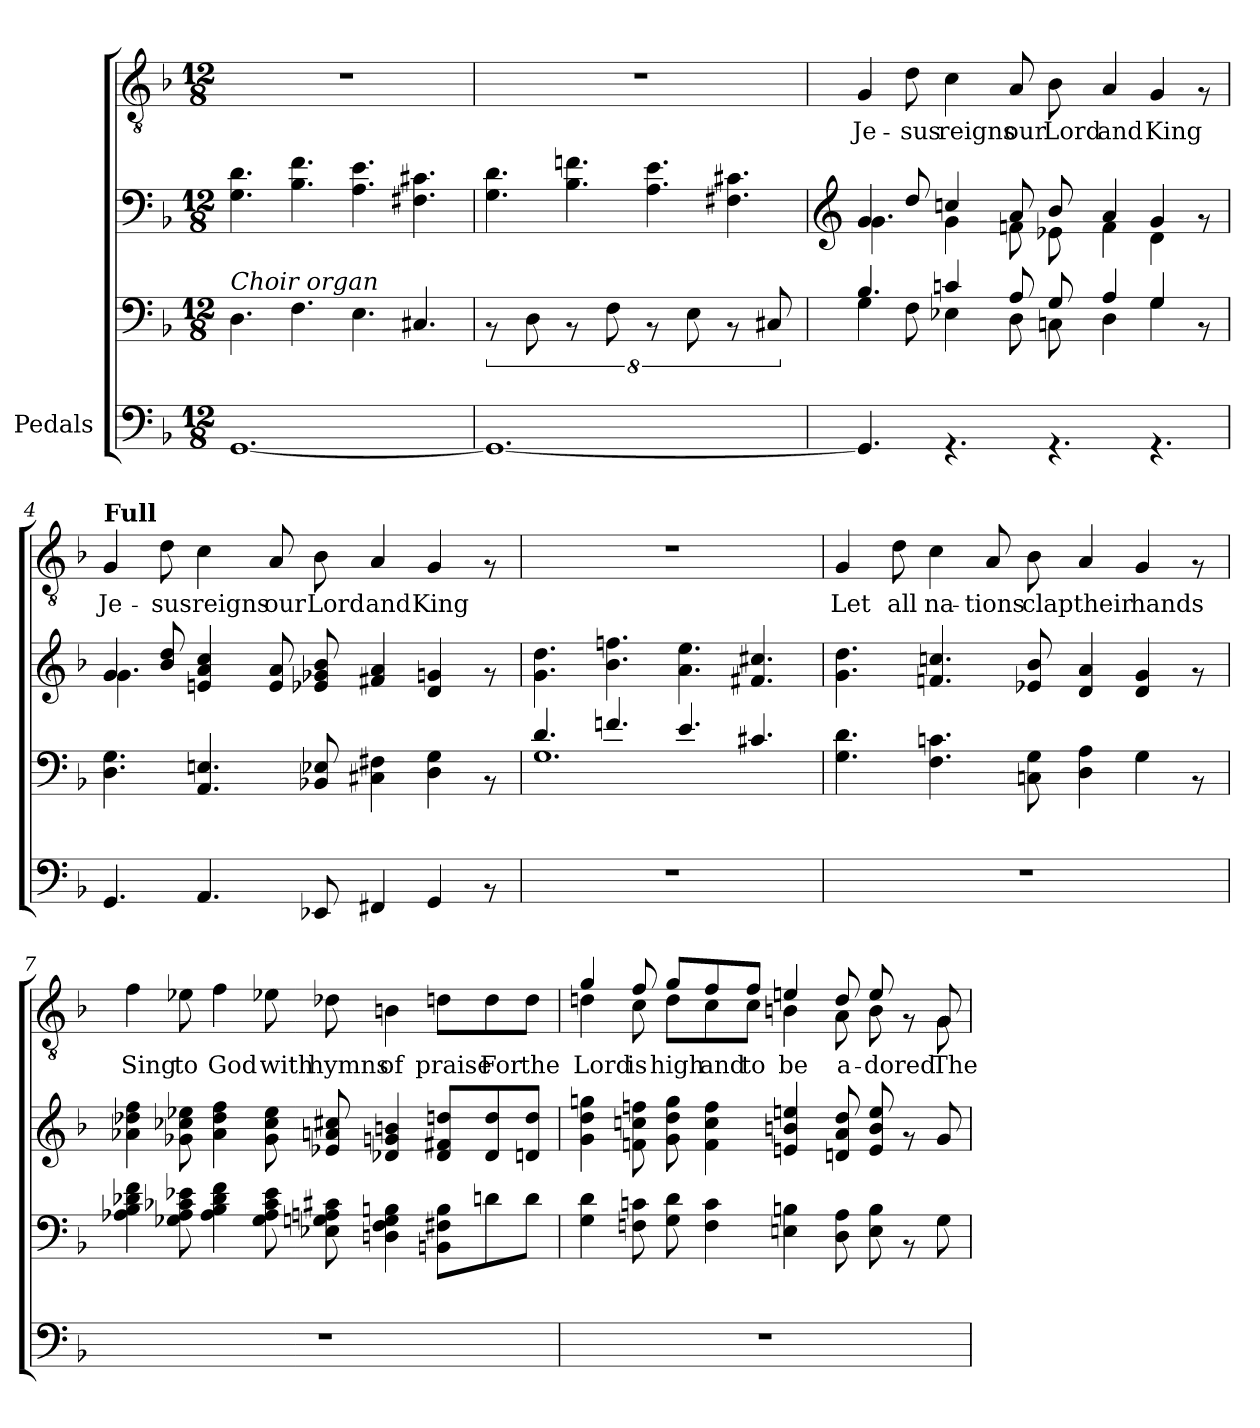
**kern	**kern	**kern	**kern	**text
*part4	*part3	*part2	*part1	*part1
*staff4	*staff3	*staff2	*staff1	*staff1
*I"Pedals	*	*	*	*
*clefF4	*clefF4	*clefF4	*clefGv2	*
*k[b-]	*k[b-]	*k[b-]	*k[b-]	*
*F:	*F:	*F:	*F:	*
*M12/8	*M12/8	*M12/8	*M12/8	*
=1	=1	=1	=1	=1
!	!LO:TX:a:i:t=Choir organ	!	!	!
[<1.GG	4.D\	4.G\ 4.d\	1.r	.
.	4.F\	4.B-\ 4.f\	.	.
.	4.E\	4.A\ 4.e\	.	.
.	4.C#X/	4.F#X\ 4.c#X\	.	.
=2	=2	=2	=2	=2
1.GG_	16%3rAA	4.G\ 4.d\	1.r	.
.	16%3D\	.	.	.
*	*Xtuplet	*	*	*
.	16%3rAA	4.B-\ 4.fn\	.	.
.	16%3F\	.	.	.
.	16%3rAA	4.A\ 4.e\	.	.
.	16%3E\	.	.	.
.	16%3rAA	4.F#X\ 4.c#X\	.	.
.	16%3C#X/	.	.	.
=3	=3	=3	=3	=3
*	*	*clefG2	*	*
*	*^	*^	*	*
!	!	!	!	!	!	!LO:LY:b
4.GG/]	4.B-/	4G\	4g/	4.g\	4G/	Je-
!	!	!	!	!	!	!LO:LY:b
.	.	8F\	8dd/	.	8d\	-sus
!	!	!	!	!	!	!LO:LY:b
4.rAA	4cn/	4E-X\	4ccn/	4g\	4c\	reigns
!	!	!	!	!	!	!LO:LY:b
.	8A/	8D\	8a/	8fn\	8A/	our
!	!	!	!	!	!	!LO:LY:b
4.rAA	8G/	8Cn\	8b-/	8e-X\	8B-\	Lord
!	!	!	!	!	!	!LO:LY:b
.	4A/	4D\	4a/	4f\	4A/	and
!	!	!	!	!	!	!LO:LY:b
4.rAA	4G/	4G\	4g/	4d\	4G/	King
.	8rAA	8ryy	8rf	8ryy	8rF	.
!!LO:LB:g=z
=4	=4	=4	=4	=4	=4	=4
!	!	!	!	!	!LO:TX:a:B:t=Full	!
!	!LO:TX:a:i:t=Grand organ	!	!	!	!	!
!	!	!	!	!	!	!LO:LY:b
*	*v	*v	*	*	*	*
4.GG/	4.D\ 4.G\	4g/	4.g\	4G/	Je-
!	!	!	!	!	!LO:LY:b
.	.	8b-/ 8dd/	.	8d\	-sus
!	!	!	!	!	!LO:LY:b
4.AA/	4.AA/ 4.En/	4en/ 4a/ 4cc/	1ryy	4c\	reigns
!	!	!	!	!	!LO:LY:b
.	.	8e/ 8a/	.	8A/	our
!	!	!	!	!	!LO:LY:b
8EE-X/	8BB-X/ 8E-X/	8e-X/ 8g-X/ 8b-/	.	8B-\	Lord
!	!	!	!	!	!LO:LY:b
4FF#X/	4C#X\ 4F#X\	4f#X/ 4a/	.	4A/	and
!	!	!	!	!	!LO:LY:b
4GG/	4D\ 4G\	4d/ 4gn/	.	4G/	King
8rAA	8rAA	8rf	8ryy	8rF	.
=5	=5	=5	=5	=5	=5
*	*^	*	*	*	*
!	!	!	!LO:TX:b:i:t=Choir organ	!	!	!
*	*	*	*v	*v	*	*
1.r	4.d/	1.G	4.g\ 4.dd\	1.r	.
.	4.fn/	.	4.b-\ 4.ffn\	.	.
.	4.e/	.	4.a\ 4.ee\	.	.
.	4.c#X/	.	4.f#X/ 4.cc#X/	.	.
*	*v	*v	*	*	*
=6	=6	=6	=6	=6
!	!	!	!	!LO:LY:b
1.r	4.G\ 4.d\	4.g\ 4.dd\	4G/	Let
!	!	!	!	!LO:LY:b
.	.	.	8d\	all
!	!	!	!	!LO:LY:b
.	4.F\ 4.cn\	4.fn/ 4.ccn/	4c\	na-
!	!	!	!	!LO:LY:b
.	.	.	8A/	-tions
!	!	!	!	!LO:LY:b
.	8Cn\ 8G\	8e-X/ 8b-/	8B-\	clap
!	!	!	!	!LO:LY:b
.	4D\ 4A\	4d/ 4a/	4A/	their
!	!	!	!	!LO:LY:b
.	4G\	4d/ 4g/	4G/	hands
.	8rAA	8rf	8rF	.
!!LO:LB:g=z
=7	=7	=7	=7	=7
!	!	!	!	!LO:LY:b
1.r	4A-X\ 4B-\ 4d-X\ 4f\	4a-X\ 4dd-X\ 4ff\	4f\	Sing
!	!	!	!	!LO:LY:b
.	8G-X\ 8A-\ 8c-X\ 8e-X\	8g-X\ 8cc-X\ 8ee-X\	8e-X\	to
!	!	!	!	!LO:LY:b
.	4A-\ 4B-\ 4d-\ 4f\	4a-\ 4dd-\ 4ff\	4f\	God
!	!	!	!	!LO:LY:b
.	8G-\ 8A-\ 8c-\ 8e-\	8g-\ 8cc-\ 8ee-\	8e-X\	with
!	!	!	!	!LO:LY:b
.	8E-X\ 8Gn\ 8An\ 8c#X\	8e-X/ 8an/ 8cc#X/	8d-X\	hymns
!	!	!	!	!LO:LY:b
.	4Dn\ 4F\ 4G\ 4Bn\	4d-X/ 4gn/ 4bn/	4Bn\	of
!	!	!	!	!LO:LY:b
.	8BBn\ 8F#X\ 8B\L	8d-/ 8f#X/ 8ddn/L	8dn\L	praise
!	!	!	!	!LO:LY:b
.	8dn\	8d-/ 8dd/	8d\	For
!	!	!	!	!LO:LY:b
.	8d\J	8d/ 8dd/J	8d\J	the
=8	=8	=8	=8	=8
*	*	*	*^	*
!	!	!	!	!	!LO:LY:b
1.r	4G\ 4d\	4g\ 4dd\ 4ggn\	4g/	4dn\	Lord
!	!	!	!	!	!LO:LY:b
.	8Fn\ 8cn\	8fn\ 8ccn\ 8ffn\	8f/	8c\	is
!	!	!	!	!	!LO:LY:b
.	8G\ 8d\	8g\ 8dd\ 8gg\	8g/L	8d\L	high
!	!	!	!	!	!LO:LY:b
.	4F\ 4c\	4f\ 4cc\ 4ff\	8f/	8c\	and
!	!	!	!	!	!LO:LY:b
.	.	.	8f/J	8c\J	to
!	!	!	!	!	!LO:LY:b
.	4En\ 4Bn\	4en/ 4bn/ 4een/	4en/	4Bn\	be
!	!	!	!	!	!LO:LY:b
.	8D\ 8A\	8dn/ 8a/ 8dd/	8d/	8A\	a-
!	!	!	!	!	!LO:LY:b
.	8E\ 8B\	8e/ 8b/ 8ee/	8e/	8B\	-dored
.	8rAA	8rf	8rF	8ryy	.
!	!	!	!	!	!LO:LY:b
.	8G\	8g/	8G/	8G\	The
*	*	*	*v	*v	*
=	=	=	=	=
*-	*-	*-	*-	*-
